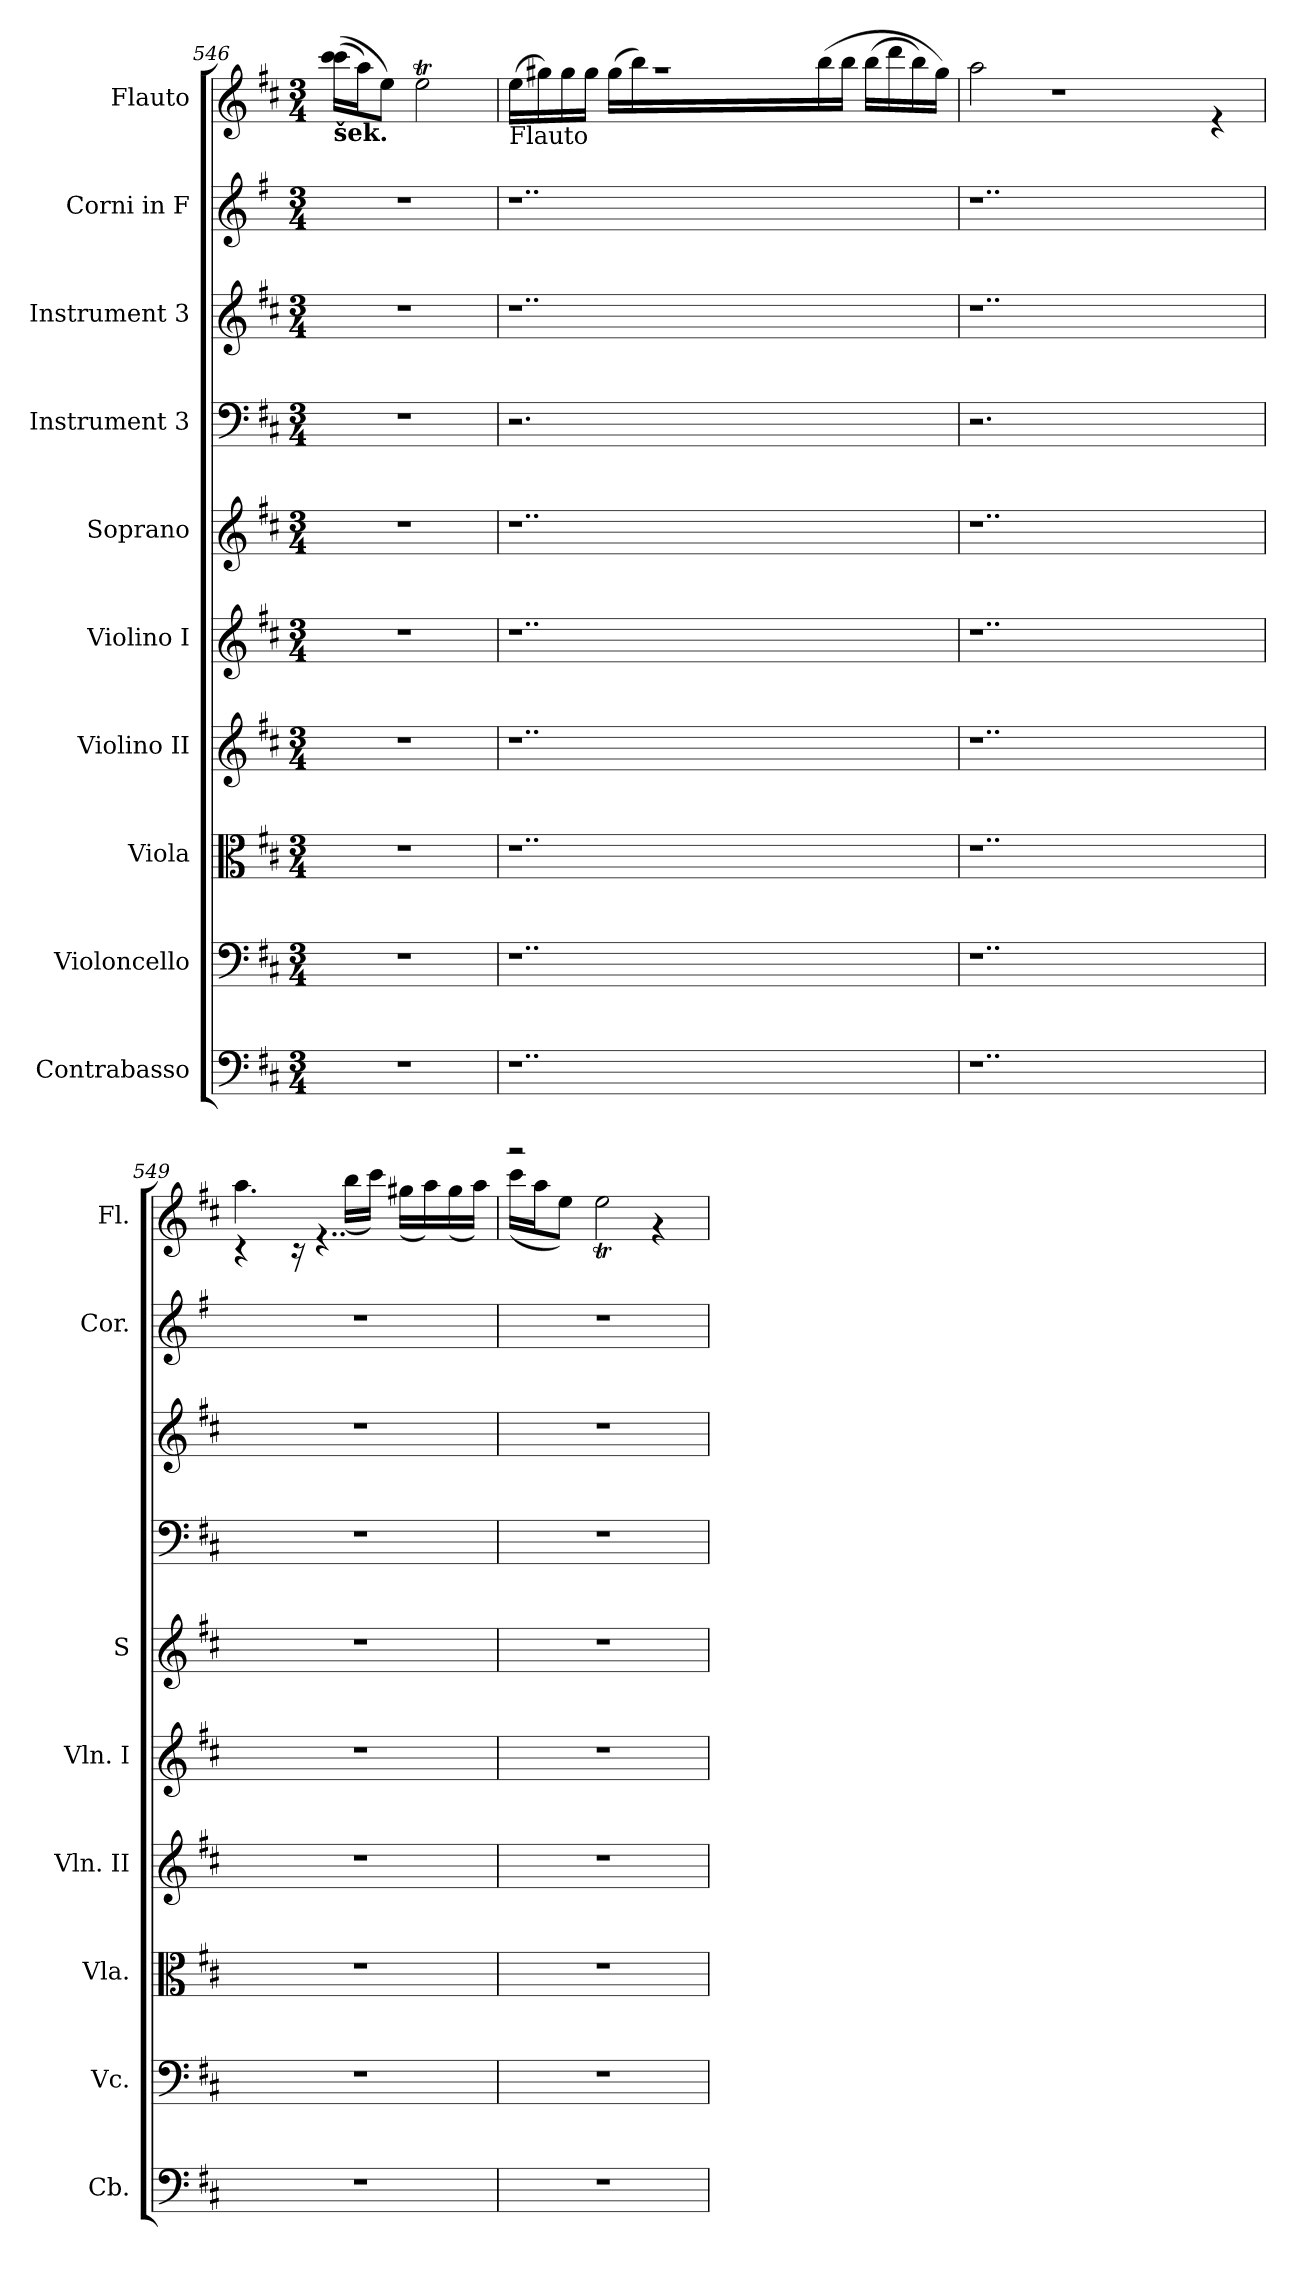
**kern	**kern	**kern	**kern	**kern	**kern	**kern	**kern	**kern	**kern
*part10	*part9	*part8	*part7	*part6	*part5	*part4	*part3	*part2	*part1
*staff10	*staff9	*staff8	*staff7	*staff6	*staff5	*staff4	*staff3	*staff2	*staff1
*I"Contrabasso	*I"Violoncello	*I"Viola	*I"Violino II	*I"Violino I	*I"Soprano	*I"Instrument 3	*I"Instrument 3	*I"Corni in F	*I"Flauto
*I'Cb.	*I'Vc.	*I'Vla.	*I'Vln. II	*I'Vln. I	*I'S	*	*	*I'Cor.	*I'Fl.
*clefF4	*clefF4	*clefC3	*clefG2	*clefG2	*clefG2	*clefF4	*clefG2	*clefG2	*clefG2
*ITrd1c2	*ITrd1c2	*ITrd1c2	*ITrd1c2	*ITrd1c2	*ITrd1c2	*ITrd1c2	*ITrd1c2	*ITrd4c7	*ITrd1c2
*k[]	*k[]	*k[]	*k[]	*k[]	*k[]	*k[]	*k[]	*k[]	*k[]
*C:	*C:	*C:	*C:	*C:	*C:	*C:	*C:	*C:	*C:
*M3/4	*M3/4	*M3/4	*M3/4	*M3/4	*M3/4	*M3/4	*M3/4	*M3/4	*M3/4
=546	=546	=546	=546	=546	=546	=546	=546	=546	=546
!	!	!	!	!	!	!	!	!	!LO:TX:b:B:t=šek.
2.r	2.r	2.r	2.r	2.r	2.r	2.r	2.r	2.r	(>(<16bb\ 16bb\L
.	.	.	.	.	.	.	.	.	16gg\)
.	.	.	.	.	.	.	.	.	8dd\J)
.	.	.	.	.	.	.	.	.	2ddT\
=547	=547	=547	=547	=547	=547	=547	=547	=547	=547
!	!	!	!	!	!	!	!	!	!LO:TX:b:t=Flauto
1..r	1..r	1..r	1..r	1..r	1..r	2.r	1..r	1..r	(>16dd\L
.	.	.	.	.	.	.	.	.	16ff#X\)
.	.	.	.	.	.	.	.	.	16ff#\
.	.	.	.	.	.	.	.	.	16ff#\J
.	.	.	.	.	.	.	.	.	(>16ff#\L
.	.	.	.	.	.	.	.	.	16aa\)
.	.	.	.	.	.	.	.	.	1r
.	.	.	.	.	.	1ryy	.	.	.
.	.	.	.	.	.	.	.	.	(<16aa\
.	.	.	.	.	.	.	.	.	16aa\J
.	.	.	.	.	.	.	.	.	(>16aa\L
.	.	.	.	.	.	.	.	.	16ccc\
.	.	.	.	.	.	.	.	.	16aa\)
.	.	.	.	.	.	.	.	.	16ff#\J)
=548	=548	=548	=548	=548	=548	=548	=548	=548	=548
1..r	1..r	1..r	1..r	1..r	1..r	2.r	1..r	1..r	2gg\
.	.	.	.	.	.	.	.	.	1r
.	.	.	.	.	.	1ryy	.	.	.
.	.	.	.	.	.	.	.	.	4re
=549	=549	=549	=549	=549	=549	=549	=549	=549	=549
*	*	*	*	*	*	*	*	*	*^
2.r	2.r	2.r	2.r	2.r	2.r	2.r	2.r	2.r	4rc	4.gg\
.	.	.	.	.	.	.	.	.	16rc	.
.	.	.	.	.	.	.	.	.	4..rf	.
.	.	.	.	.	.	.	.	.	.	(<16aa\L
.	.	.	.	.	.	.	.	.	.	16bb\J)
.	.	.	.	.	.	.	.	.	.	(>16ff#X\L
.	.	.	.	.	.	.	.	.	.	16gg\)
.	.	.	.	.	.	.	.	.	.	(>16ff#\
.	.	.	.	.	.	.	.	.	.	16gg\J)
!!LO:LB:g=z	!!
=550	=550	=550	=550	=550	=550	=550	=550	=550	=550	=550
2.r	2.r	2.r	2.r	2.r	2.r	2.r	2.r	2.r	2r	(>16bb\L
.	.	.	.	.	.	.	.	.	.	16gg\
.	.	.	.	.	.	.	.	.	.	8dd\J)
.	.	.	.	.	.	.	.	.	.	2ddT\
.	.	.	.	.	.	.	.	.	4rf	.
*	*	*	*	*	*	*	*	*	*v	*v
=	=	=	=	=	=	=	=	=	=
*-	*-	*-	*-	*-	*-	*-	*-	*-	*-
